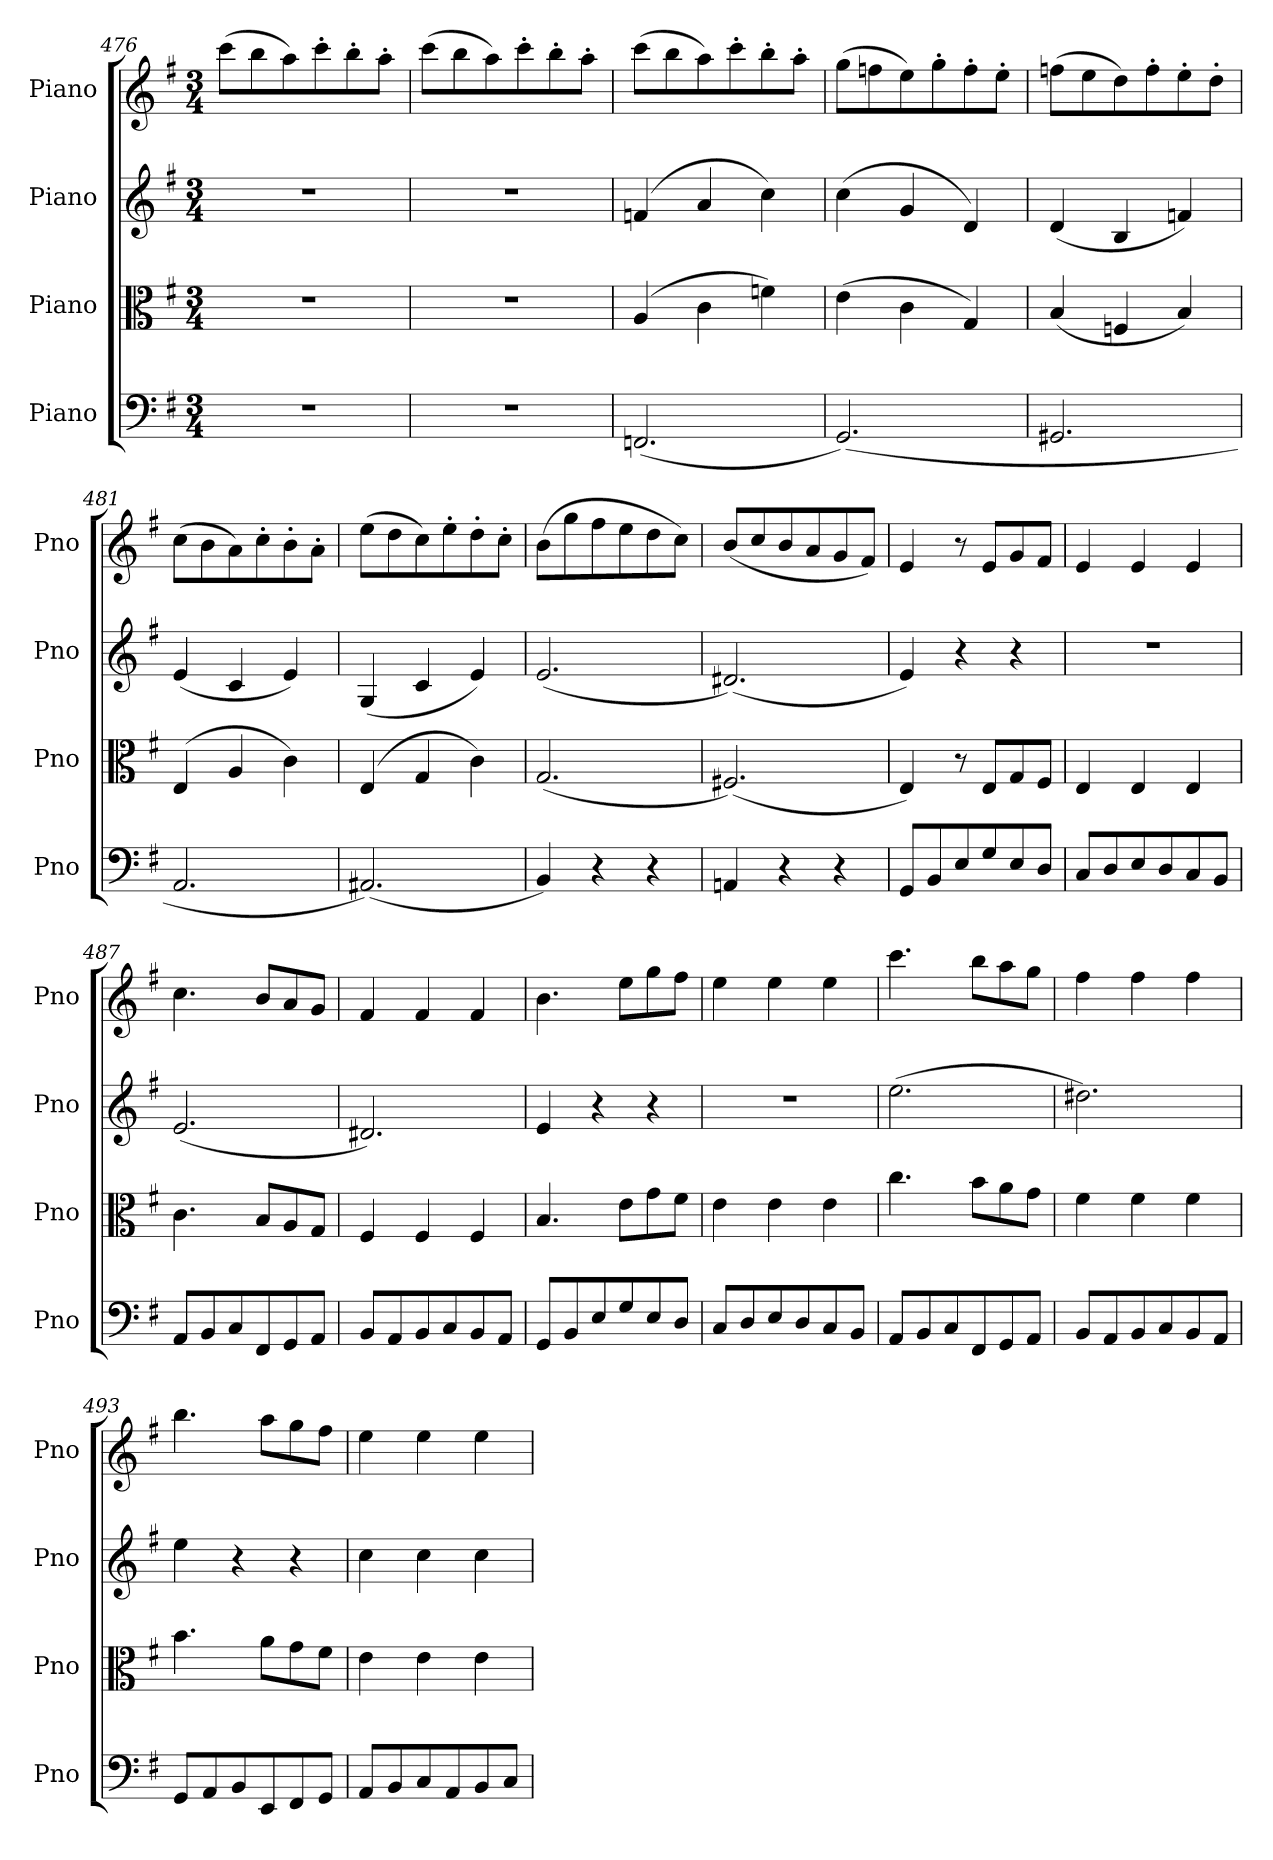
**kern	**kern	**kern	**kern
*part4	*part3	*part2	*part1
*staff4	*staff3	*staff2	*staff1
*I"Piano	*I"Piano	*I"Piano	*I"Piano
*I'Pno	*I'Pno	*I'Pno	*I'Pno
*clefF4	*clefC3	*clefG2	*clefG2
*k[f#]	*k[f#]	*k[f#]	*k[f#]
*M3/4	*M3/4	*M3/4	*M3/4
=476	=476	=476	=476
2.r	2.r	2.r	(8ccc\L
.	.	.	8bb\
.	.	.	8aa\)
.	.	.	8ccc'\
.	.	.	8bb'\
.	.	.	8aa'\J
=477	=477	=477	=477
2.r	2.r	2.r	(8ccc\L
.	.	.	8bb\
.	.	.	8aa\)
.	.	.	8ccc'\
.	.	.	8bb'\
.	.	.	8aa'\J
=478	=478	=478	=478
(2.FFn/	(4A/	(4fn/	(8ccc\L
.	.	.	8bb\
.	4c\	4a/	8aa\)
.	.	.	8ccc'\
.	4fn\)	4cc\)	8bb'\
.	.	.	8aa'\J
=479	=479	=479	=479
(2.GG/)	(4e\	(4cc\	(8gg\L
.	.	.	8ffn\
.	4c\	4g/	8ee\)
.	.	.	8gg'\
.	4G/)	4d/)	8ff'\
.	.	.	8ee'\J
=480	=480	=480	=480
2.GG#X/	(4B/	(4d/	(8ffn\L
.	.	.	8ee\
.	4Fn/	4B/	8dd\)
.	.	.	8ff'\
.	4B/)	4fn/)	8ee'\
.	.	.	8dd'\J
=481	=481	=481	=481
2.AA/	(4E/	(4e/	(8cc\L
.	.	.	8b\
.	4A/	4c/	8a\)
.	.	.	8cc'\
.	4c\)	4e/)	8b'\
.	.	.	8a'\J
=482	=482	=482	=482
(2.AA#X/)	(4E/	(4G/	(8ee\L
.	.	.	8dd\
.	4G/	4c/	8cc\)
.	.	.	8ee'\
.	4c\)	4e/)	8dd'\
.	.	.	8cc'\J
=483	=483	=483	=483
4BB/)	(2.G/	(2.e/	(8b\L
.	.	.	8gg\
4r	.	.	8ff#\
.	.	.	8ee\
4r	.	.	8dd\
.	.	.	8cc\J)
=484	=484	=484	=484
4AAn/	(2.F#X/)	(2.d#X/)	(8b/L
.	.	.	8cc/
4r	.	.	8b/
.	.	.	8a/
4r	.	.	8g/
.	.	.	8f#/J)
=485	=485	=485	=485
8GG/L	4E/)	4e/)	4e/
8BB/	.	.	.
8E/	8r	4r	8r
8G/	8E/L	.	8e/L
8E/	8G/	4r	8g/
8D/J	8F#/J	.	8f#/J
=486	=486	=486	=486
8C/L	4E/	2.r	4e/
8D/	.	.	.
8E/	4E/	.	4e/
8D/	.	.	.
8C/	4E/	.	4e/
8BB/J	.	.	.
=487	=487	=487	=487
8AA/L	4.c\	(2.e/	4.cc\
8BB/	.	.	.
8C/	.	.	.
8FF#/	8B/L	.	8b/L
8GG/	8A/	.	8a/
8AA/J	8G/J	.	8g/J
=488	=488	=488	=488
8BB/L	4F#/	2.d#X/)	4f#/
8AA/	.	.	.
8BB/	4F#/	.	4f#/
8C/	.	.	.
8BB/	4F#/	.	4f#/
8AA/J	.	.	.
=489	=489	=489	=489
8GG/L	4.B/	4e/	4.b\
8BB/	.	.	.
8E/	.	4r	.
8G/	8e\L	.	8ee\L
8E/	8g\	4r	8gg\
8D/J	8f#\J	.	8ff#\J
=490	=490	=490	=490
8C/L	4e\	2.r	4ee\
8D/	.	.	.
8E/	4e\	.	4ee\
8D/	.	.	.
8C/	4e\	.	4ee\
8BB/J	.	.	.
=491	=491	=491	=491
8AA/L	4.cc\	(2.ee\	4.ccc\
8BB/	.	.	.
8C/	.	.	.
8FF#/	8b\L	.	8bb\L
8GG/	8a\	.	8aa\
8AA/J	8g\J	.	8gg\J
=492	=492	=492	=492
8BB/L	4f#\	2.dd#X\)	4ff#\
8AA/	.	.	.
8BB/	4f#\	.	4ff#\
8C/	.	.	.
8BB/	4f#\	.	4ff#\
8AA/J	.	.	.
=493	=493	=493	=493
8GG/L	4.b\	4ee\	4.bb\
8AA/	.	.	.
8BB/	.	4r	.
8EE/	8a\L	.	8aa\L
8FF#/	8g\	4r	8gg\
8GG/J	8f#\J	.	8ff#\J
=494	=494	=494	=494
8AA/L	4e\	4cc\	4ee\
8BB/	.	.	.
8C/	4e\	4cc\	4ee\
8AA/	.	.	.
8BB/	4e\	4cc\	4ee\
8C/J	.	.	.
=	=	=	=
*-	*-	*-	*-
